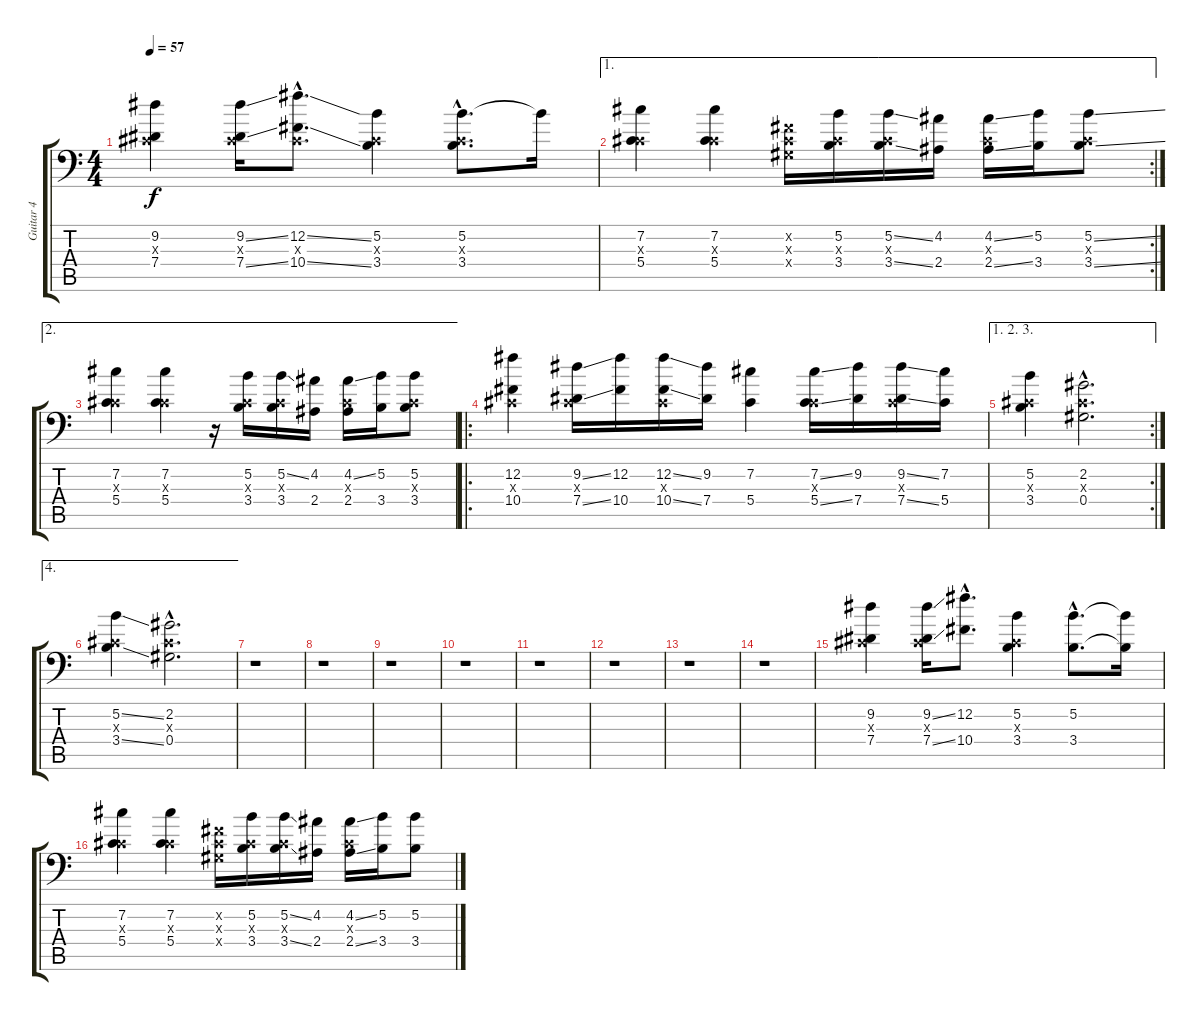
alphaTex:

\track ("Guitar 4" "Guitar 4") {instrument distortionguitar}
\staff {score tabs}
\tuning (Bb3 Gb3 Db3 Ab2 Db2 Ab1) {hide}
\ts (4 4)
\tempo 57
\clef f4
\ks c
(9.2 0.3{x} 7.4).4{dy f} (9.2{ss} 0.3{x} 7.4{ss}).16 (12.2{ss hac} 0.3{hac x} 10.4{ss hac}).8{d} (5.2 0.3{x} 3.4).4 (5.2{hac} 0.3{hac x} 3.4{hac}).8{d} 5.2{t}.16 |
\ae 1
\rc 2
(7.2 0.3{x} 5.4).4 (7.2 0.3{x} 5.4).4 (0.2{x} 0.3{x} 0.4{x}).16 (5.2 0.3{x} 3.4).16 (5.2{ss} 0.3{x} 3.4{ss}).16 (4.2 2.4).16 (4.2{ss} 0.3{x} 2.4{ss}).16 (5.2 3.4).16 (5.2{ss} 0.3{x} 3.4{ss}).8 |
\ae 2
(7.2 0.3{x} 5.4).4 (7.2 0.3{x} 5.4).4 r.16 (5.2 0.3{x} 3.4).16 (5.2{ss} 0.3{x} 3.4).16 (4.2 2.4).16 (4.2{ss} 0.3{x} 2.4).16 (5.2 3.4).16 (5.2 0.3{x} 3.4).8 |
\ro
(12.2 0.3{x} 10.4).4 (9.2{ss} 0.3{x} 7.4{ss}).16 (12.2 10.4).16 (12.2{ss} 0.3{x} 10.4{ss}).16 (9.2 7.4).16 (7.2 5.4).4 (7.2{ss} 0.3{x} 5.4{ss}).16 (9.2 7.4).16 (9.2{ss} 0.3{x} 7.4{ss}).16 (7.2 5.4).16 |
\ae (1 2 3)
\rc 2
(5.2 0.3{x} 3.4).4 (2.2{hac} 0.3{hac x} 0.4{hac}).2{d} |
\ae 4
(5.2{ss} 0.3{x} 3.4{ss}).4 (2.2{hac} 0.3{hac x} 0.4{hac}).2{d} |
r.1 |
r.1 |
r.1 |
r.1 |
r.1 |
r.1 |
r.1 |
r.1 |
(9.2 0.3{x} 7.4).4 (9.2{ss} 0.3{x} 7.4{ss}).16 (12.2{hac} 10.4{hac}).8{d} (5.2 0.3{x} 3.4).4 (5.2{hac} 3.4{hac}).8{d} (5.2{t} 3.4{t}).16 |
(7.2 0.3{x} 5.4).4 (7.2 0.3{x} 5.4).4 (0.2{x} 0.3{x} 0.4{x}).16 (5.2 0.3{x} 3.4).16 (5.2{ss} 0.3{x} 3.4{ss}).16 (4.2 2.4).16 (4.2{ss} 0.3{x} 2.4{ss}).16 (5.2 3.4).16 (5.2 3.4).8
